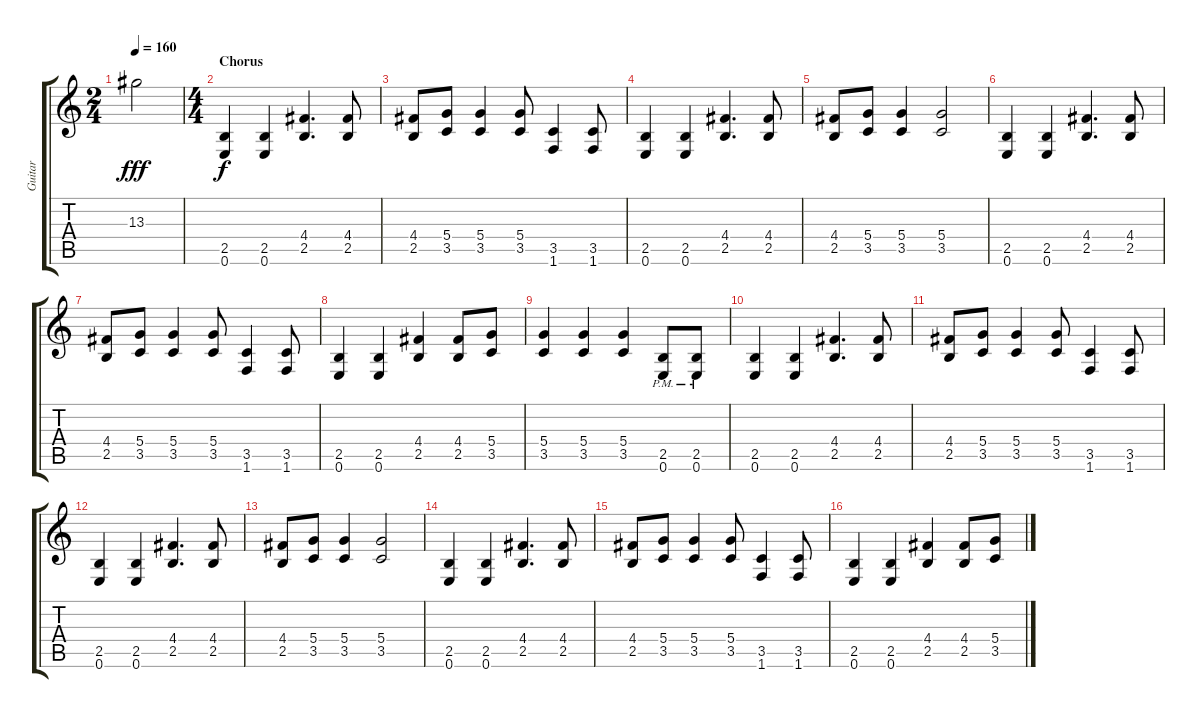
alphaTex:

\track ("Guitar" "Guitar") {instrument distortionguitar}
\staff {score tabs}
\tuning (E4 B3 G3 D3 A2 E2) {hide}
\ts (2 4)
\tempo 160
\clef g2
\ks c
13.3.2{dy fff} |
\ts (4 4)
\section ("" "Chorus")
(2.5 0.6).4{dy f} (2.5 0.6).4 (4.4 2.5).4{d} (4.4 2.5).8 |
(4.4 2.5).8 (5.4 3.5).8 (5.4 3.5).4 (5.4 3.5).8 (3.5 1.6).4 (3.5 1.6).8 |
(2.5 0.6).4 (2.5 0.6).4 (4.4 2.5).4{d} (4.4 2.5).8 |
(4.4 2.5).8 (5.4 3.5).8 (5.4 3.5).4 (5.4 3.5).2 |
(2.5 0.6).4 (2.5 0.6).4 (4.4 2.5).4{d} (4.4 2.5).8 |
(4.4 2.5).8 (5.4 3.5).8 (5.4 3.5).4 (5.4 3.5).8 (3.5 1.6).4 (3.5 1.6).8 |
(2.5 0.6).4 (2.5 0.6).4 (4.4 2.5).4 (4.4 2.5).8 (5.4 3.5).8 |
(5.4 3.5).4 (5.4 3.5).4 (5.4 3.5).4 (2.5{pm} 0.6{pm}).8 (2.5{pm} 0.6{pm}).8 |
(2.5 0.6).4 (2.5 0.6).4 (4.4 2.5).4{d} (4.4 2.5).8 |
(4.4 2.5).8 (5.4 3.5).8 (5.4 3.5).4 (5.4 3.5).8 (3.5 1.6).4 (3.5 1.6).8 |
(2.5 0.6).4 (2.5 0.6).4 (4.4 2.5).4{d} (4.4 2.5).8 |
(4.4 2.5).8 (5.4 3.5).8 (5.4 3.5).4 (5.4 3.5).2 |
(2.5 0.6).4 (2.5 0.6).4 (4.4 2.5).4{d} (4.4 2.5).8 |
(4.4 2.5).8 (5.4 3.5).8 (5.4 3.5).4 (5.4 3.5).8 (3.5 1.6).4 (3.5 1.6).8 |
(2.5 0.6).4 (2.5 0.6).4 (4.4 2.5).4 (4.4 2.5).8 (5.4 3.5).8
